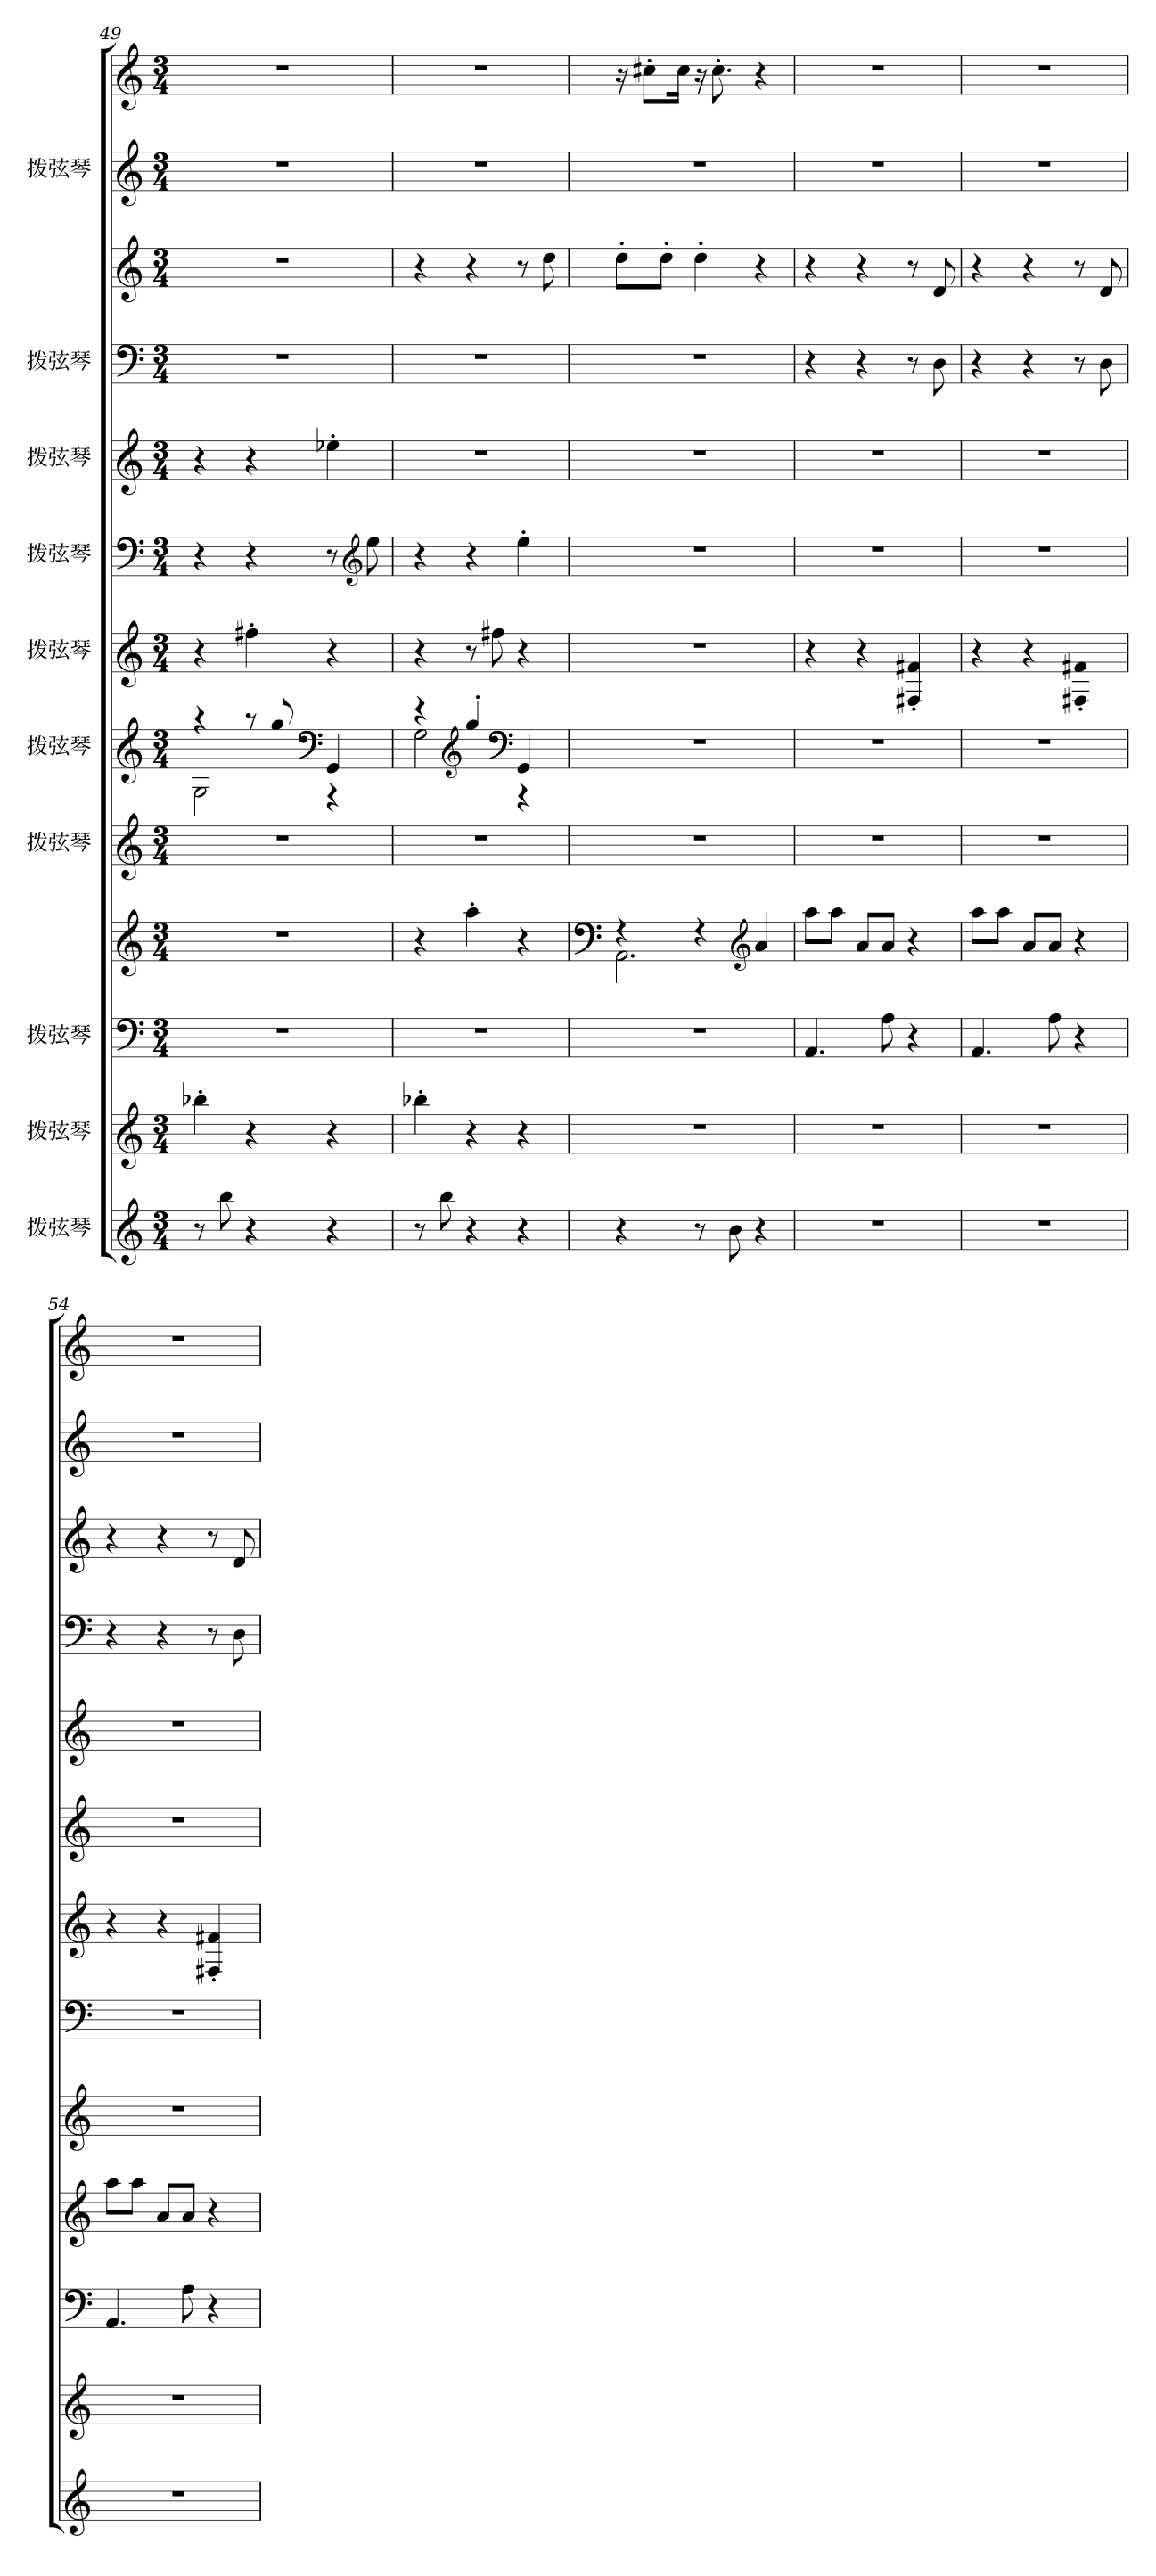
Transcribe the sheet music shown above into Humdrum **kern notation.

**kern	**kern	**kern	**kern	**kern	**kern	**kern	**kern	**kern	**kern	**kern	**kern	**kern
*part10	*part9	*part8	*part8	*part7	*part6	*part5	*part4	*part3	*part2	*part2	*part1	*part1
*staff13	*staff12	*staff11	*staff10	*staff9	*staff8	*staff7	*staff6	*staff5	*staff4	*staff3	*staff2	*staff1
*I"拨弦琴	*I"拨弦琴	*I"拨弦琴	*	*I"拨弦琴	*I"拨弦琴	*I"拨弦琴	*I"拨弦琴	*I"拨弦琴	*I"拨弦琴	*	*I"拨弦琴	*
!!LO:PB:g=z
*clefG2	*clefG2	*clefF4	*clefG2	*clefG2	*clefG2	*clefG2	*clefF4	*clefG2	*clefF4	*clefG2	*clefG2	*clefG2
*k[]	*k[]	*k[]	*k[]	*k[]	*k[]	*k[]	*k[]	*k[]	*k[]	*k[]	*k[]	*k[]
*M3/4	*M3/4	*M3/4	*M3/4	*M3/4	*M3/4	*M3/4	*M3/4	*M3/4	*M3/4	*M3/4	*M3/4	*M3/4
=49	=49	=49	=49	=49	=49	=49	=49	=49	=49	=49	=49	=49
*	*	*	*	*	*^	*	*	*	*	*	*	*
8r	4bb-X'\	2.r	2.r	2.r	4r	2G\	4r	4r	4r	2.r	2.r	2.r	2.r
8bb\	.	.	.	.	.	.	.	.	.	.	.	.	.
4r	4r	.	.	.	8r	.	4ff#X'\	4r	4r	.	.	.	.
.	.	.	.	.	8gg/	.	.	.	.	.	.	.	.
*	*	*	*	*	*clefF4	*	*	*	*	*	*	*	*
4r	4r	.	.	.	4GG/	4r	4r	8r	4ee-X'\	.	.	.	.
*	*	*	*	*	*	*	*	*clefG2	*	*	*	*	*
.	.	.	.	.	.	.	.	8ee\	.	.	.	.	.
=50	=50	=50	=50	=50	=50	=50	=50	=50	=50	=50	=50	=50	=50
8r	4bb-X'\	2.r	4r	2.r	4r	2G\	4r	4r	2.r	2.r	4r	2.r	2.r
8bb\	.	.	.	.	.	.	.	.	.	.	.	.	.
*	*	*	*	*	*clefG2	*	*	*	*	*	*	*	*
4r	4r	.	4aa'\	.	4gg'/	.	8r	4r	.	.	4r	.	.
.	.	.	.	.	.	.	8ff#X\	.	.	.	.	.	.
*	*	*	*	*	*clefF4	*	*	*	*	*	*	*	*
4r	4r	.	4r	.	4GG/	4r	4r	4ee'\	.	.	8r	.	.
.	.	.	.	.	.	.	.	.	.	.	8dd\	.	.
*	*	*	*	*	*v	*v	*	*	*	*	*	*	*
=51	=51	=51	=51	=51	=51	=51	=51	=51	=51	=51	=51	=51
*	*	*	*clefF4	*	*	*	*	*	*	*	*	*
*	*	*	*^	*	*	*	*	*	*	*	*	*
4r	2.r	2.r	4r	2.AA\	2.r	2.r	2.r	2.r	2.r	2.r	8dd'\L	2.r	16r
.	.	.	.	.	.	.	.	.	.	.	.	.	8cc#X'\L
.	.	.	.	.	.	.	.	.	.	.	8dd'\J	.	.
.	.	.	.	.	.	.	.	.	.	.	.	.	16cc#\Jk
8r	.	.	4r	.	.	.	.	.	.	.	4dd'\	.	16r
.	.	.	.	.	.	.	.	.	.	.	.	.	8.cc#'\
8b\	.	.	.	.	.	.	.	.	.	.	.	.	.
*	*	*	*clefG2	*	*	*	*	*	*	*	*	*	*
4r	.	.	4a/	.	.	.	.	.	.	.	4r	.	4r
*	*	*	*v	*v	*	*	*	*	*	*	*	*	*
=52	=52	=52	=52	=52	=52	=52	=52	=52	=52	=52	=52	=52
2.r	2.r	4.AA/	8aa\L	2.r	2.r	4r	2.r	2.r	4r	4r	2.r	2.r
.	.	.	8aa\J	.	.	.	.	.	.	.	.	.
.	.	.	8a/L	.	.	4r	.	.	4r	4r	.	.
.	.	8A\	8a/J	.	.	.	.	.	.	.	.	.
.	.	4r	4r	.	.	4F#X/' 4f#X/'	.	.	8r	8r	.	.
.	.	.	.	.	.	.	.	.	8D\	8d/	.	.
!!LO:PB:g=z
=53	=53	=53	=53	=53	=53	=53	=53	=53	=53	=53	=53	=53
2.r	2.r	4.AA/	8aa\L	2.r	2.r	4r	2.r	2.r	4r	4r	2.r	2.r
.	.	.	8aa\J	.	.	.	.	.	.	.	.	.
.	.	.	8a/L	.	.	4r	.	.	4r	4r	.	.
.	.	8A\	8a/J	.	.	.	.	.	.	.	.	.
.	.	4r	4r	.	.	4F#X/' 4f#X/'	.	.	8r	8r	.	.
.	.	.	.	.	.	.	.	.	8D\	8d/	.	.
=54	=54	=54	=54	=54	=54	=54	=54	=54	=54	=54	=54	=54
2.r	2.r	4.AA/	8aa\L	2.r	2.r	4r	2.r	2.r	4r	4r	2.r	2.r
.	.	.	8aa\J	.	.	.	.	.	.	.	.	.
.	.	.	8a/L	.	.	4r	.	.	4r	4r	.	.
.	.	8A\	8a/J	.	.	.	.	.	.	.	.	.
.	.	4r	4r	.	.	4F#X/' 4f#X/'	.	.	8r	8r	.	.
.	.	.	.	.	.	.	.	.	8D\	8d/	.	.
=	=	=	=	=	=	=	=	=	=	=	=	=
*-	*-	*-	*-	*-	*-	*-	*-	*-	*-	*-	*-	*-
